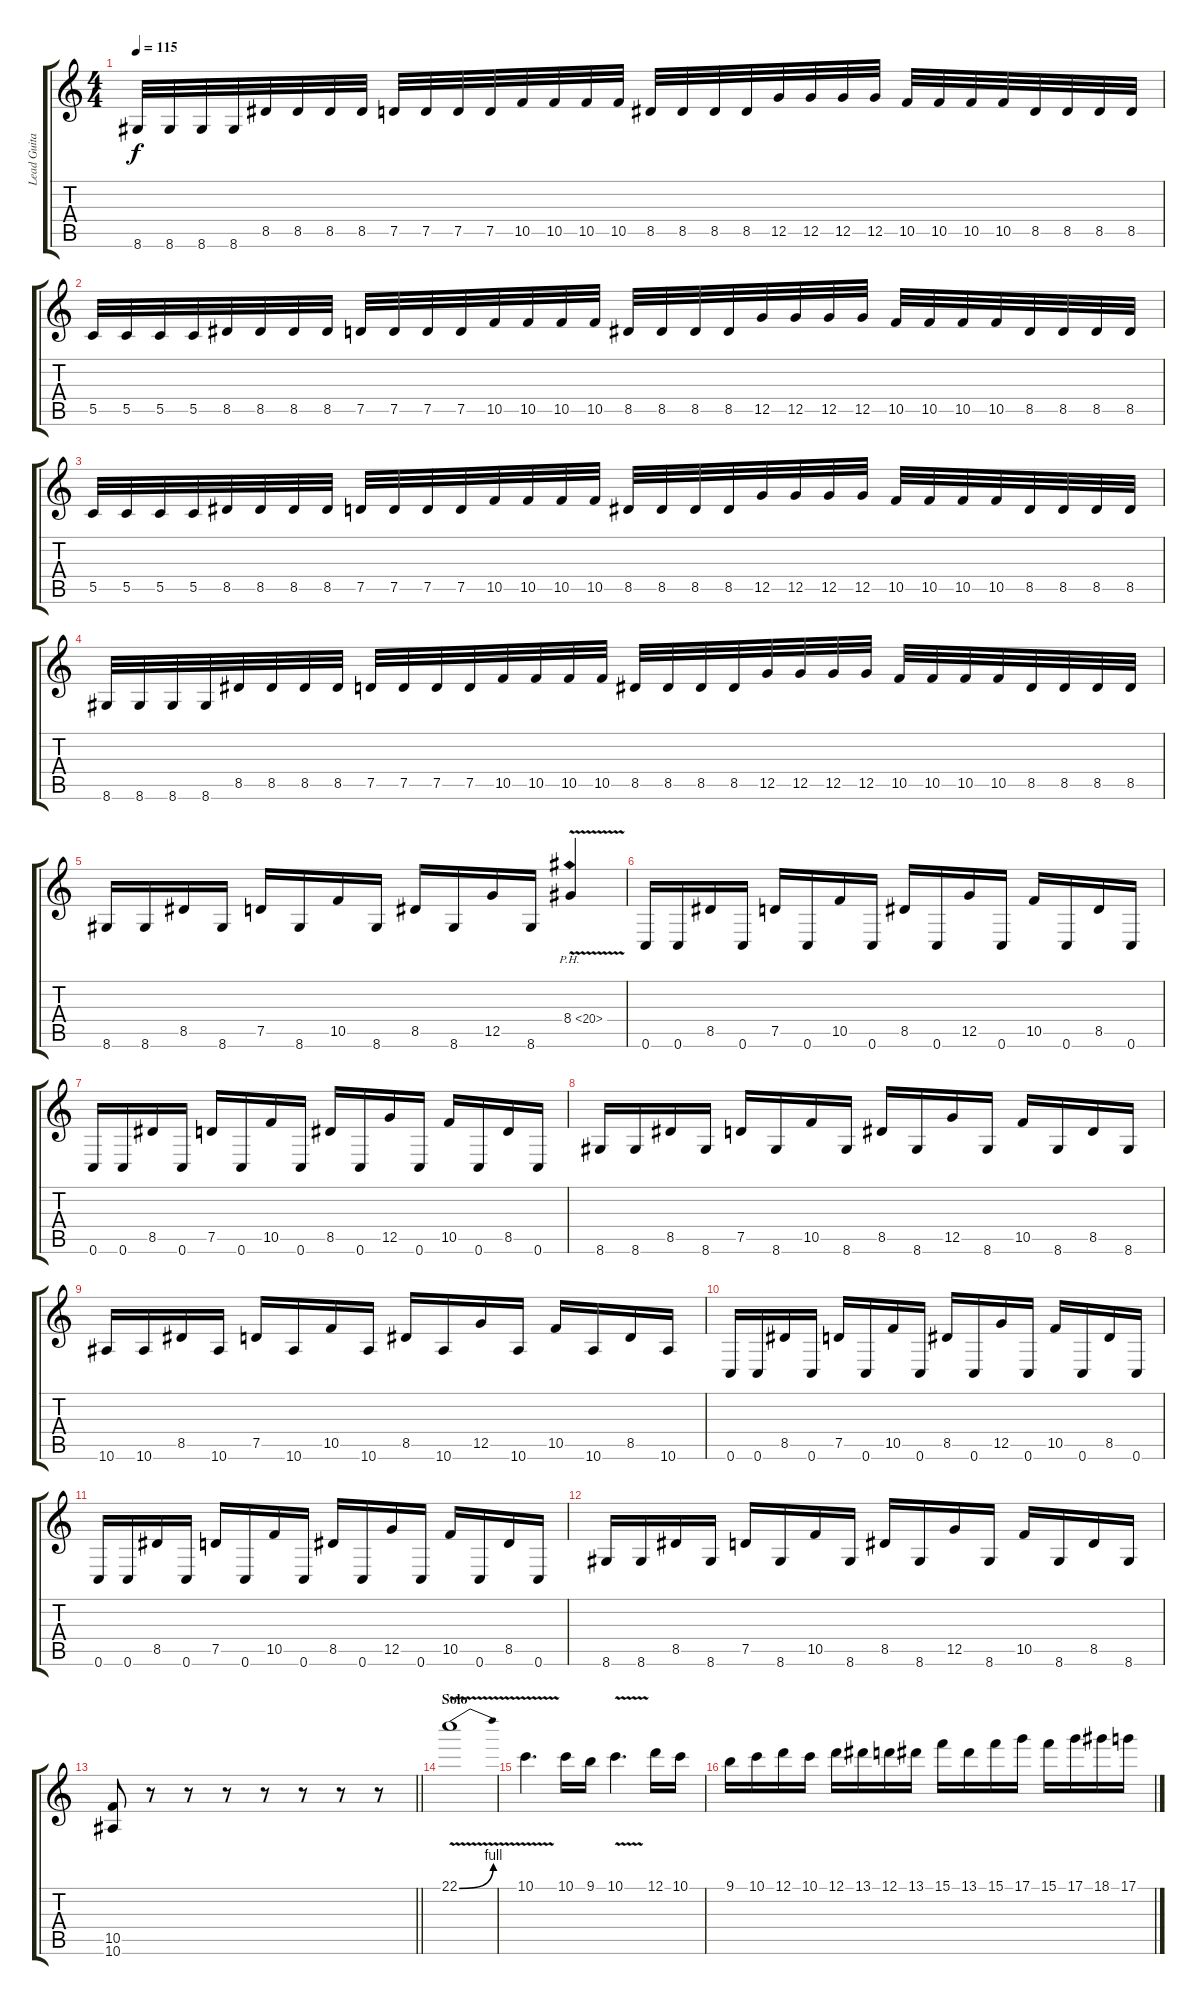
\track ("Lead Guitar" "Lead Guita") {instrument distortionguitar}
\staff {score tabs}
\tuning (D4 A3 F3 C3 G2 C2) {hide}
\ts (4 4)
\tempo 115
\clef g2
\ks c
8.6.32{dy f} 8.6.32 8.6.32 8.6.32 8.5.32 8.5.32 8.5.32 8.5.32 7.5.32 7.5.32 7.5.32 7.5.32 10.5.32 10.5.32 10.5.32 10.5.32 8.5.32 8.5.32 8.5.32 8.5.32 12.5.32 12.5.32 12.5.32 12.5.32 10.5.32 10.5.32 10.5.32 10.5.32 8.5.32 8.5.32 8.5.32 8.5.32 |
5.5.32 5.5.32 5.5.32 5.5.32 8.5.32 8.5.32 8.5.32 8.5.32 7.5.32 7.5.32 7.5.32 7.5.32 10.5.32 10.5.32 10.5.32 10.5.32 8.5.32 8.5.32 8.5.32 8.5.32 12.5.32 12.5.32 12.5.32 12.5.32 10.5.32 10.5.32 10.5.32 10.5.32 8.5.32 8.5.32 8.5.32 8.5.32 |
5.5.32 5.5.32 5.5.32 5.5.32 8.5.32 8.5.32 8.5.32 8.5.32 7.5.32 7.5.32 7.5.32 7.5.32 10.5.32 10.5.32 10.5.32 10.5.32 8.5.32 8.5.32 8.5.32 8.5.32 12.5.32 12.5.32 12.5.32 12.5.32 10.5.32 10.5.32 10.5.32 10.5.32 8.5.32 8.5.32 8.5.32 8.5.32 |
8.6.32 8.6.32 8.6.32 8.6.32 8.5.32 8.5.32 8.5.32 8.5.32 7.5.32 7.5.32 7.5.32 7.5.32 10.5.32 10.5.32 10.5.32 10.5.32 8.5.32 8.5.32 8.5.32 8.5.32 12.5.32 12.5.32 12.5.32 12.5.32 10.5.32 10.5.32 10.5.32 10.5.32 8.5.32 8.5.32 8.5.32 8.5.32 |
8.6.16 8.6.16 8.5.16 8.6.16 7.5.16 8.6.16 10.5.16 8.6.16 8.5.16 8.6.16 12.5.16 8.6.16 8.4{ph 12 v}.4{instrument guitarharmonics} |
0.6.16{instrument distortionguitar} 0.6.16 8.5.16 0.6.16 7.5.16 0.6.16 10.5.16 0.6.16 8.5.16 0.6.16 12.5.16 0.6.16 10.5.16 0.6.16 8.5.16 0.6.16 |
0.6.16 0.6.16 8.5.16 0.6.16 7.5.16 0.6.16 10.5.16 0.6.16 8.5.16 0.6.16 12.5.16 0.6.16 10.5.16 0.6.16 8.5.16 0.6.16 |
8.6.16 8.6.16 8.5.16 8.6.16 7.5.16 8.6.16 10.5.16 8.6.16 8.5.16 8.6.16 12.5.16 8.6.16 10.5.16 8.6.16 8.5.16 8.6.16 |
10.6.16 10.6.16 8.5.16 10.6.16 7.5.16 10.6.16 10.5.16 10.6.16 8.5.16 10.6.16 12.5.16 10.6.16 10.5.16 10.6.16 8.5.16 10.6.16 |
0.6.16 0.6.16 8.5.16 0.6.16 7.5.16 0.6.16 10.5.16 0.6.16 8.5.16 0.6.16 12.5.16 0.6.16 10.5.16 0.6.16 8.5.16 0.6.16 |
0.6.16 0.6.16 8.5.16 0.6.16 7.5.16 0.6.16 10.5.16 0.6.16 8.5.16 0.6.16 12.5.16 0.6.16 10.5.16 0.6.16 8.5.16 0.6.16 |
8.6.16 8.6.16 8.5.16 8.6.16 7.5.16 8.6.16 10.5.16 8.6.16 8.5.16 8.6.16 12.5.16 8.6.16 10.5.16 8.6.16 8.5.16 8.6.16 |
\barLineRight lightlight
(10.5 10.6).8 r.8 r.8 r.8 r.8 r.8 r.8 r.8 |
\section ("" "Solo")
22.1{be (bend 0 0 60 4) v}.1 |
10.1{v}.4{d} 10.1.16 9.1.16 10.1{v}.4{d} 12.1.16 10.1.16 |
9.1.16 10.1.16 12.1.16 10.1.16 12.1.16 13.1.16 12.1.16 13.1.16 15.1.16 13.1.16 15.1.16 17.1.16 15.1.16 17.1.16 18.1.16 17.1.16
